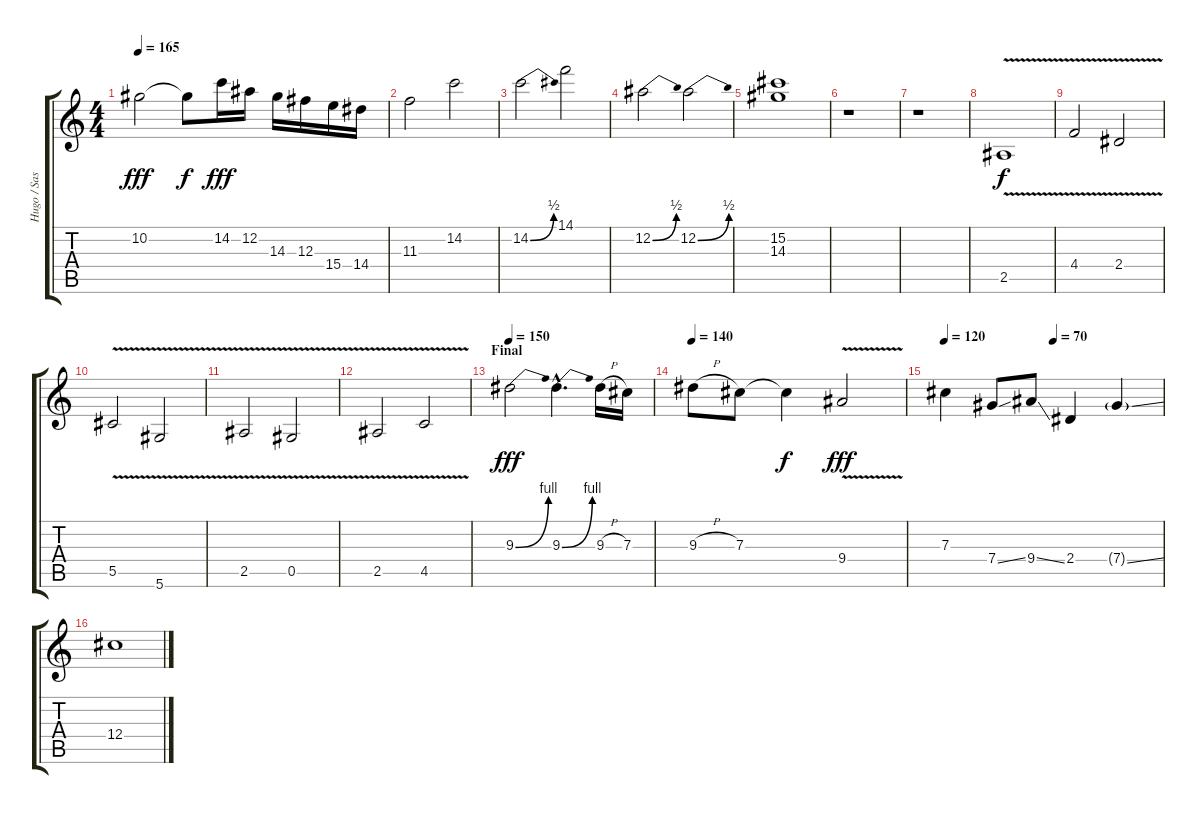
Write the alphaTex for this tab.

\track ("Hugo / Sascha" "Hugo / Sas") {instrument distortionguitar}
\staff {score tabs}
\tuning (Eb4 Bb3 Gb3 Db3 Ab2 Eb2) {hide}
\ts (4 4)
\tempo 165
\clef g2
\ks c
10.2.2{dy fff} 10.2{t}.8{dy f} 14.2.16{dy fff} 12.2.16 14.3.16 12.3.16 15.4.16 14.4.16 |
11.3.2 14.2.2 |
14.2{be (bend 0 0 60 2)}.2 14.1.2 |
12.2{be (bend 0 0 60 2)}.2 12.2{be (bend 0 0 60 2)}.2 |
(15.2 14.3).1 |
r.1 |
r.1 |
2.5{v}.1{dy f} |
4.4{v}.2 2.4{v}.2 |
5.5{v}.2 5.6{v}.2 |
2.5{v}.2 0.5{v}.2 |
2.5{v}.2 4.5{v}.2 |
\section ("" "Final")
\tempo 150
9.3{be (bend 0 0 60 4)}.2{dy fff} 9.3{be (bend 0 0 60 4) hac}.4{d} 9.3{h}.16 7.3.16 |
\tempo 140
9.3{h}.8 7.3.8 7.3{t}.4{dy f} 9.4{v}.2{dy fff} |
\tempo 120
\tempo (70 0.5)
7.3.4 7.4{ss}.8 9.4{ss}.8 2.4.4 7.4{ss g}.4 |
12.4.1
